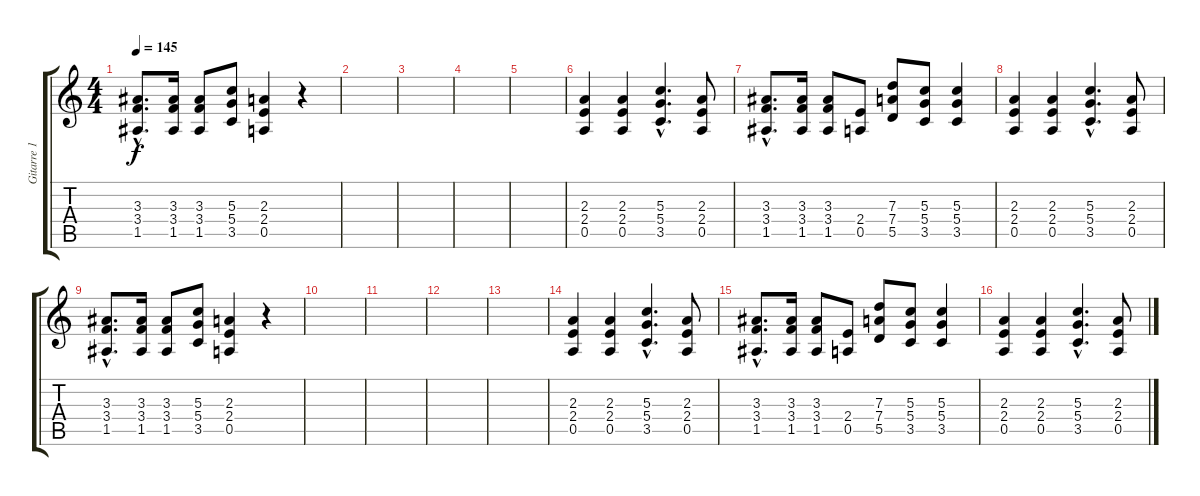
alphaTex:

\track ("Gitarre 1" "Gitarre 1") {instrument distortionguitar}
\staff {score tabs}
\tuning (E4 B3 G3 D3 A2 E2) {hide}
\ts (4 4)
\tempo 145
\clef g2
\ks c
(3.3{hac} 3.4{hac} 1.5{hac}).8{d dy f} (3.3 3.4 1.5).16 (3.3 3.4 1.5).8 (5.3 5.4 3.5).8 (2.3 2.4 0.5).4 r.4 |
|
|
|
|
(2.3 2.4 0.5).4{instrument distortionguitar} (2.3 2.4 0.5).4 (5.3{hac} 5.4{hac} 3.5{hac}).4{d} (2.3 2.4 0.5).8 |
(3.3{hac} 3.4{hac} 1.5{hac}).8{d} (3.3 3.4 1.5).16 (3.3 3.4 1.5).8 (2.4 0.5).8 (7.3 7.4 5.5).8 (5.3 5.4 3.5).8 (5.3 5.4 3.5).4 |
(2.3 2.4 0.5).4 (2.3 2.4 0.5).4 (5.3{hac} 5.4{hac} 3.5{hac}).4{d} (2.3 2.4 0.5).8 |
(3.3{hac} 3.4{hac} 1.5{hac}).8{d} (3.3 3.4 1.5).16 (3.3 3.4 1.5).8 (5.3 5.4 3.5).8 (2.3 2.4 0.5).4 r.4 |
|
|
|
|
(2.3 2.4 0.5).4{instrument distortionguitar} (2.3 2.4 0.5).4 (5.3{hac} 5.4{hac} 3.5{hac}).4{d} (2.3 2.4 0.5).8 |
(3.3{hac} 3.4{hac} 1.5{hac}).8{d} (3.3 3.4 1.5).16 (3.3 3.4 1.5).8 (2.4 0.5).8 (7.3 7.4 5.5).8 (5.3 5.4 3.5).8 (5.3 5.4 3.5).4 |
(2.3 2.4 0.5).4 (2.3 2.4 0.5).4 (5.3{hac} 5.4{hac} 3.5{hac}).4{d} (2.3 2.4 0.5).8
